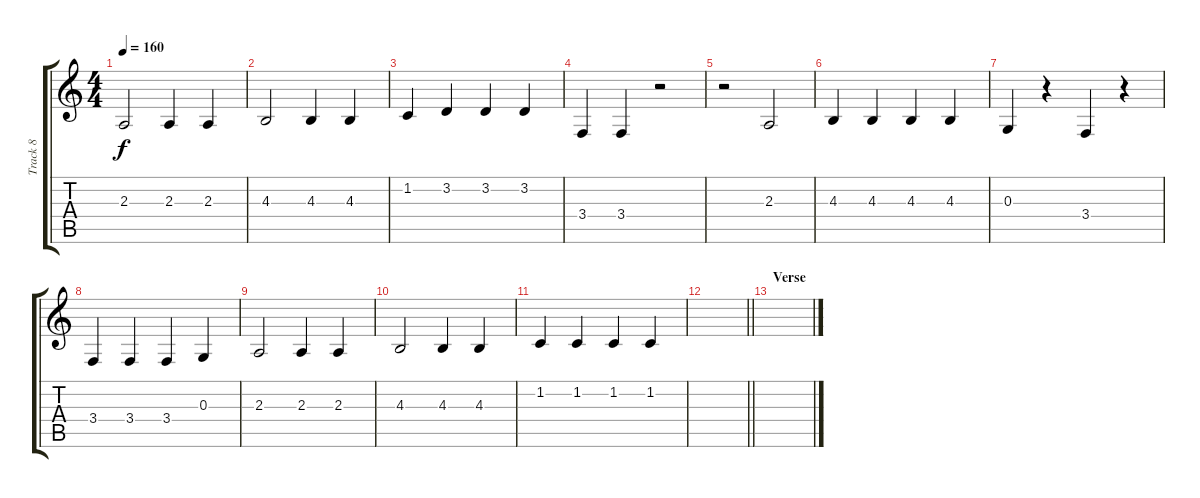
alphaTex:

\track ("Track 8" "Track 8") {instrument clarinet}
\staff {score tabs}
\tuning (E4 B3 G3 D3 A2 E2) {hide}
\ts (4 4)
\tempo 160
\clef g2
\ks c
2.3.2{dy f} 2.3.4 2.3.4 |
4.3.2 4.3.4 4.3.4 |
1.2.4 3.2.4 3.2.4 3.2.4 |
3.4.4 3.4.4 r.2 |
r.2 2.3.2 |
4.3.4 4.3.4 4.3.4 4.3.4 |
0.3.4 r.4 3.4.4 r.4 |
3.4.4 3.4.4 3.4.4 0.3.4 |
2.3.2 2.3.4 2.3.4 |
4.3.2 4.3.4 4.3.4 |
1.2.4 1.2.4 1.2.4 1.2.4 |
\barLineRight lightlight
|
\section ("" "Verse")
